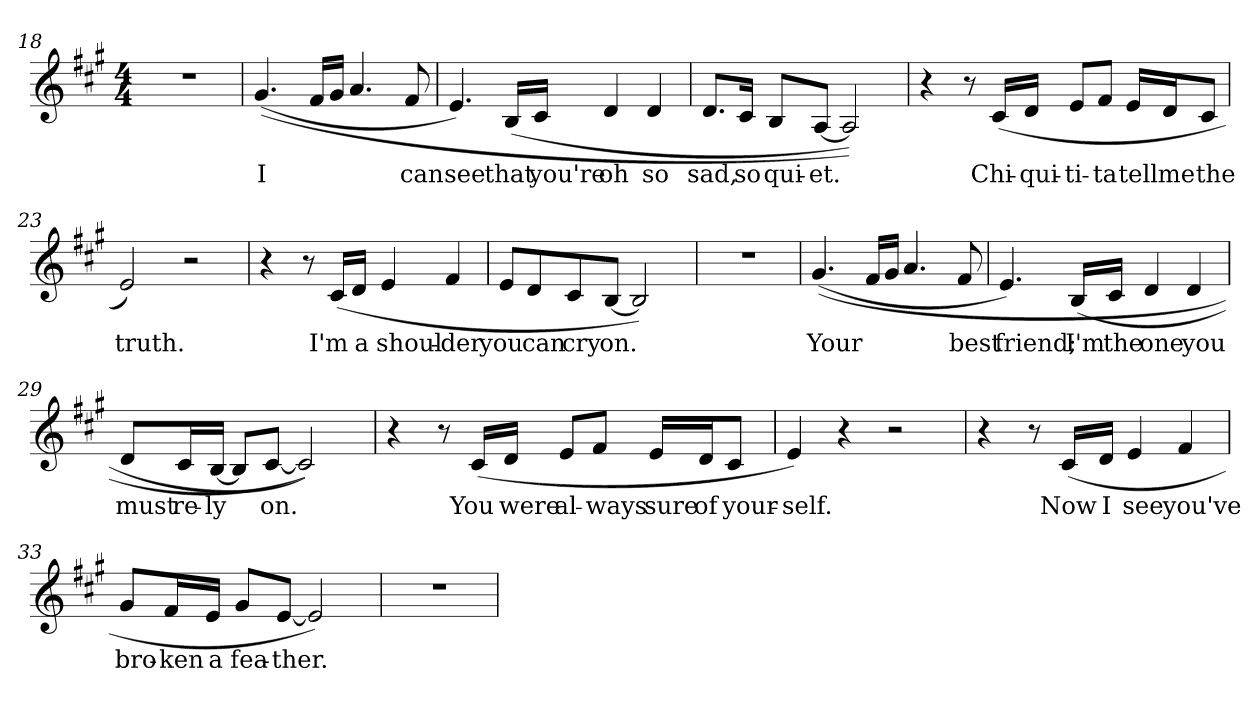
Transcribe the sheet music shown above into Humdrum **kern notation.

**kern	**text
*part1	*part1
*staff1	*staff1
*clefG2	*
*k[f#c#g#]	*
*A:	*
*M4/4	*
=18	=18
1r	.
=19	=19
!	!LO:LY:b:color=#000000
((4.g#i/	I
16f#i/LL	.
16g#i/JJ	.
4.ai/	.
!	!LO:LY:b:color=#000000
8f#i/	can
=20	=20
!	!LO:LY:b:color=#000000
4.ei/)	see
!	!LO:LY:b:color=#000000
(16Bi/LL	that
!	!LO:LY:b:color=#000000
16c#i/JJ	you're
!	!LO:LY:b:color=#000000
4di/	oh
!	!LO:LY:b:color=#000000
4di/	so
!!LO:LB:g=z
=21	=21
!	!LO:LY:b:color=#000000
8.di/L	sad,
!	!LO:LY:b:color=#000000
16c#i/Jk	so
!	!LO:LY:b:color=#000000
8Bi/L	qui-
!	!LO:LY:b:color=#000000
[8Ai/J	-et.
2Ai/]))	.
=22	=22
4r	.
8r	.
!	!LO:LY:b:color=#000000
(16c#i/LL	Chi-
!	!LO:LY:b:color=#000000
16di/JJ	-qui-
!	!LO:LY:b:color=#000000
8ei/L	-ti-
!	!LO:LY:b:color=#000000
8f#i/J	-ta
!	!LO:LY:b:color=#000000
16ei/LL	tell
!	!LO:LY:b:color=#000000
16di/J	me
!	!LO:LY:b:color=#000000
8c#i/J	the
=23	=23
!	!LO:LY:b:color=#000000
2ei/)	truth.
2r	.
=24	=24
4r	.
8r	.
!	!LO:LY:b:color=#000000
(16c#i/LL	I'm
!	!LO:LY:b:color=#000000
16di/JJ	a
!	!LO:LY:b:color=#000000
4ei/	shoul-
!	!LO:LY:b:color=#000000
4f#i/	-der
!!LO:LB:g=z
=25	=25
!	!LO:LY:b:color=#000000
8ei/L	you
!	!LO:LY:b:color=#000000
8di/	can
!	!LO:LY:b:color=#000000
8c#i/	cry
!	!LO:LY:b:color=#000000
[8Bi/J	on.
2Bi/])	.
=26	=26
1r	.
=27	=27
!	!LO:LY:b:color=#000000
((4.g#i/	Your
16f#i/LL	.
16g#i/JJ	.
4.ai/	.
!	!LO:LY:b:color=#000000
8f#i/	best
=28	=28
!	!LO:LY:b:color=#000000
4.ei/)	friend;
!	!LO:LY:b:color=#000000
(16Bi/LL	I'm
!	!LO:LY:b:color=#000000
16c#i/JJ	the
!	!LO:LY:b:color=#000000
4di/	one
!	!LO:LY:b:color=#000000
4di/	you
=29	=29
!	!LO:LY:b:color=#000000
8di/L	must
!	!LO:LY:b:color=#000000
16c#i/L	re-
!	!LO:LY:b:color=#000000
[16Bi/JJ	-ly
8Bi/L]	.
!	!LO:LY:b:color=#000000
[8c#i/J	on.
2c#i/]))	.
!!LO:LB:g=z
=30	=30
4r	.
8r	.
!	!LO:LY:b:color=#000000
(16c#i/LL	You
!	!LO:LY:b:color=#000000
16di/JJ	were
!	!LO:LY:b:color=#000000
8ei/L	al-
!	!LO:LY:b:color=#000000
8f#i/J	-ways
!	!LO:LY:b:color=#000000
16ei/LL	sure
!	!LO:LY:b:color=#000000
16di/J	of
!	!LO:LY:b:color=#000000
8c#i/J	your-
=31	=31
!	!LO:LY:b:color=#000000
4ei/)	-self.
4r	.
2r	.
=32	=32
4r	.
8r	.
!	!LO:LY:b:color=#000000
(16c#i/LL	Now
!	!LO:LY:b:color=#000000
16di/JJ	I
!	!LO:LY:b:color=#000000
4ei/	see
!	!LO:LY:b:color=#000000
4f#i/	you've
=33	=33
!	!LO:LY:b:color=#000000
8g#i/L	bro-
!	!LO:LY:b:color=#000000
16f#i/L	-ken
!	!LO:LY:b:color=#000000
16ei/JJ	a
!	!LO:LY:b:color=#000000
8g#i/L	fea-
!	!LO:LY:b:color=#000000
[8ei/J	-ther.
2ei/])	.
!!LO:LB:g=z
=34	=34
1r	.
=	=
*-	*-
